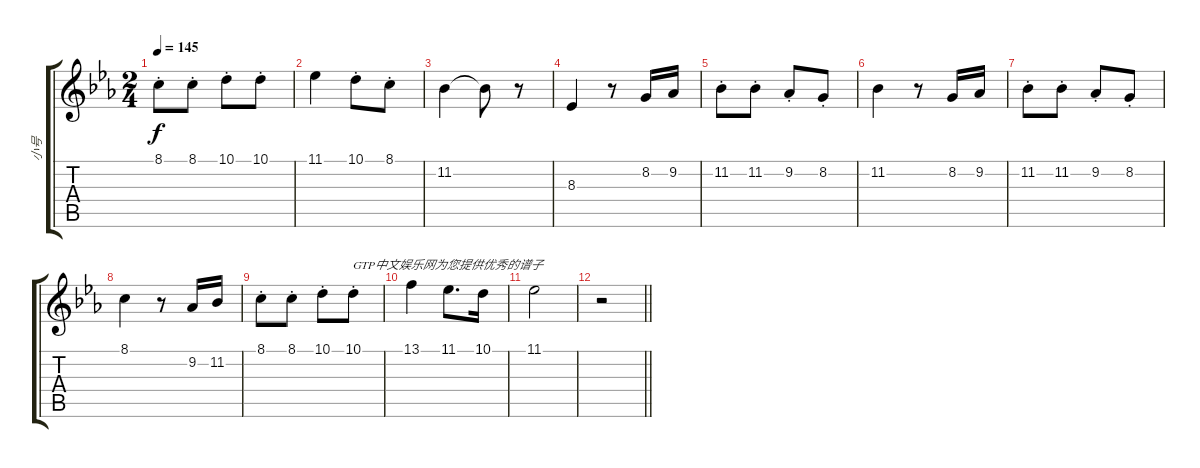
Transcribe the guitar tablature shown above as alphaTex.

\track ("小号" "小号") {instrument trumpet}
\staff {score tabs}
\tuning (E4 B3 G3 D3 A2 E2) {hide}
\ts (2 4)
\tempo 145
\clef g2
\ks eb
8.1{st}.8{dy f} 8.1{st}.8 10.1{st}.8 10.1{st}.8 |
11.1.4 10.1{st}.8 8.1{st}.8 |
11.2.4 11.2{t}.8 r.8 |
8.3.4 r.8 8.2.16 9.2.16 |
11.2{st}.8 11.2{st}.8 9.2{st}.8 8.2{st}.8 |
11.2.4 r.8 8.2.16 9.2.16 |
11.2{st}.8 11.2{st}.8 9.2{st}.8 8.2{st}.8 |
8.1.4 r.8 9.2.16 11.2.16 |
8.1{st}.8 8.1{st}.8 10.1{st}.8 10.1{st}.8{txt "GTP中文娱乐网为您提供优秀的谱子"} |
13.1.4 11.1.8{d} 10.1.16 |
11.1.2 |
\barLineRight lightlight
r.2
